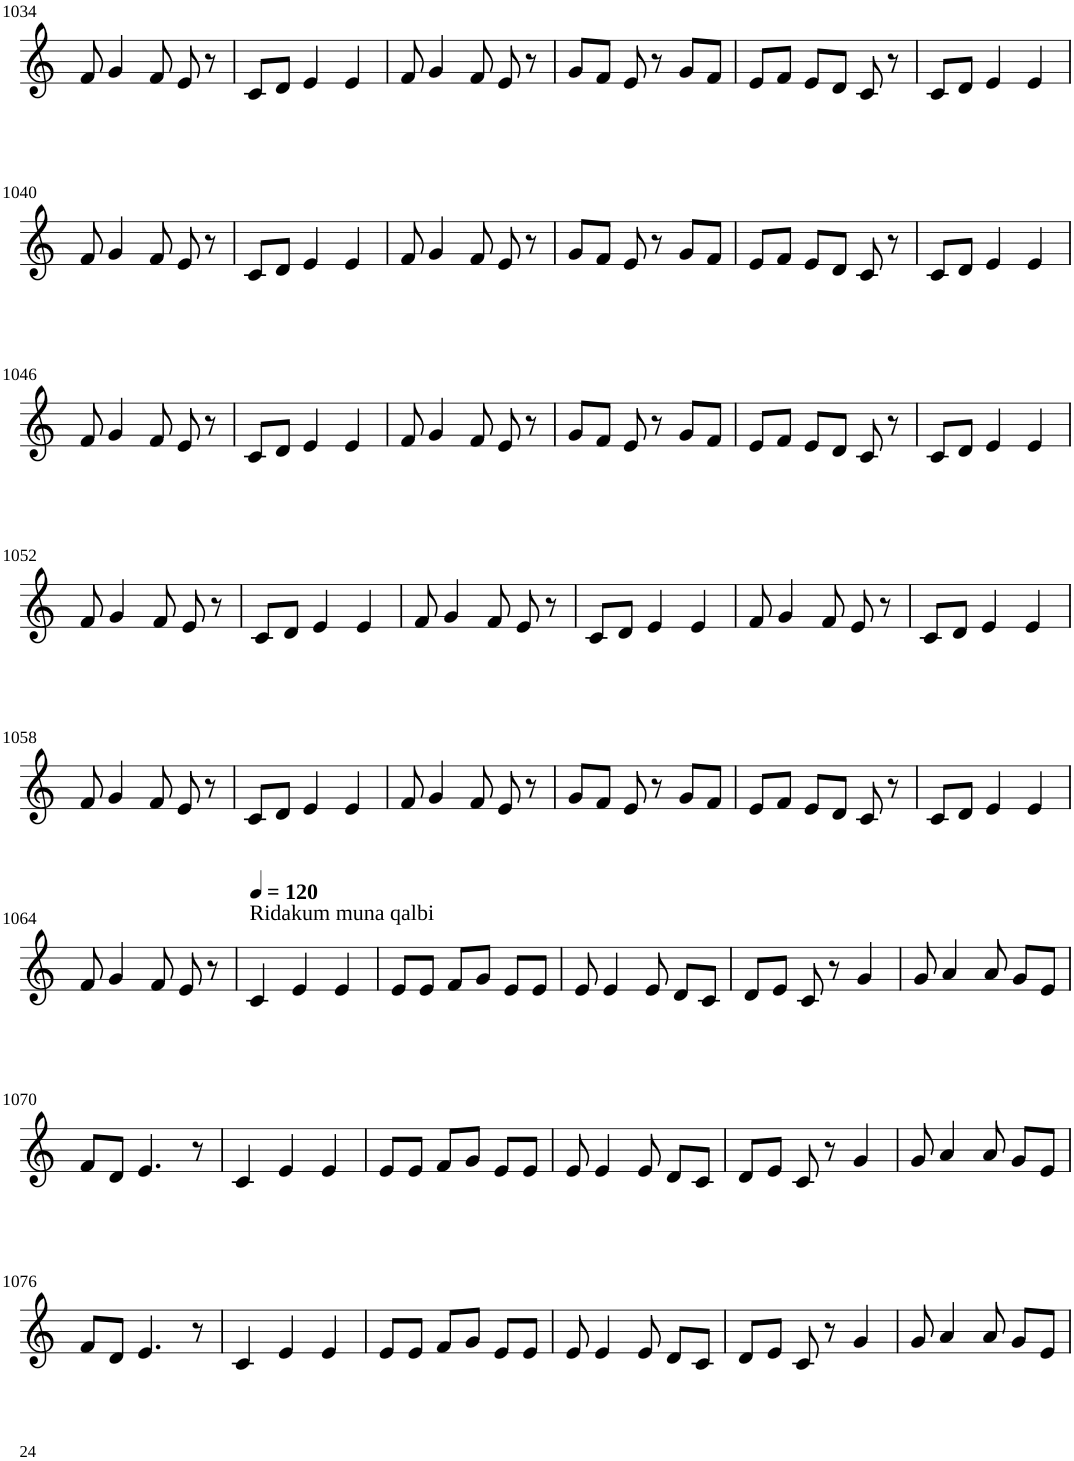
**kern
*part1
*staff1
*I"Violin
!!LO:PB:g=z
*clefG2
*k[]
*M3/4
=1034
8f/
4g/
8f/
8e/
8r
=1035
8c/L
8d/J
4e/
4e/
=1036
8f/
4g/
8f/
8e/
8r
=1037
8g/L
8f/J
8e/
8r
8g/L
8f/J
=1038
8e/L
8f/J
8e/L
8d/J
8c/
8r
=1039
8c/L
8d/J
4e/
4e/
!!LO:LB:g=z
=1040
8f/
4g/
8f/
8e/
8r
=1041
8c/L
8d/J
4e/
4e/
=1042
8f/
4g/
8f/
8e/
8r
=1043
8g/L
8f/J
8e/
8r
8g/L
8f/J
=1044
8e/L
8f/J
8e/L
8d/J
8c/
8r
=1045
8c/L
8d/J
4e/
4e/
!!LO:LB:g=z
=1046
8f/
4g/
8f/
8e/
8r
=1047
8c/L
8d/J
4e/
4e/
=1048
8f/
4g/
8f/
8e/
8r
=1049
8g/L
8f/J
8e/
8r
8g/L
8f/J
=1050
8e/L
8f/J
8e/L
8d/J
8c/
8r
=1051
8c/L
8d/J
4e/
4e/
!!LO:LB:g=z
=1052
8f/
4g/
8f/
8e/
8r
=1053
8c/L
8d/J
4e/
4e/
=1054
8f/
4g/
8f/
8e/
8r
=1055
8c/L
8d/J
4e/
4e/
=1056
8f/
4g/
8f/
8e/
8r
=1057
8c/L
8d/J
4e/
4e/
!!LO:LB:g=z
=1058
8f/
4g/
8f/
8e/
8r
=1059
8c/L
8d/J
4e/
4e/
=1060
8f/
4g/
8f/
8e/
8r
=1061
8g/L
8f/J
8e/
8r
8g/L
8f/J
=1062
8e/L
8f/J
8e/L
8d/J
8c/
8r
=1063
8c/L
8d/J
4e/
4e/
!!LO:LB:g=z
=1064
8f/
4g/
8f/
8e/
8r
=1065
*MM120
!LO:TX:a:t=Ridakum muna qalbi
4c/
4e/
4e/
=1066
8e/L
8e/J
8f/L
8g/J
8e/L
8e/J
=1067
8e/
4e/
8e/
8d/L
8c/J
=1068
8d/L
8e/J
8c/
8r
4g/
=1069
8g/
4a/
8a/
8g/L
8e/J
!!LO:LB:g=z
=1070
8f/L
8d/J
4.e/
8r
=1071
4c/
4e/
4e/
=1072
8e/L
8e/J
8f/L
8g/J
8e/L
8e/J
=1073
8e/
4e/
8e/
8d/L
8c/J
=1074
8d/L
8e/J
8c/
8r
4g/
=1075
8g/
4a/
8a/
8g/L
8e/J
!!LO:LB:g=z
=1076
8f/L
8d/J
4.e/
8r
=1077
4c/
4e/
4e/
=1078
8e/L
8e/J
8f/L
8g/J
8e/L
8e/J
=1079
8e/
4e/
8e/
8d/L
8c/J
=1080
8d/L
8e/J
8c/
8r
4g/
=1081
8g/
4a/
8a/
8g/L
8e/J
=
*-
